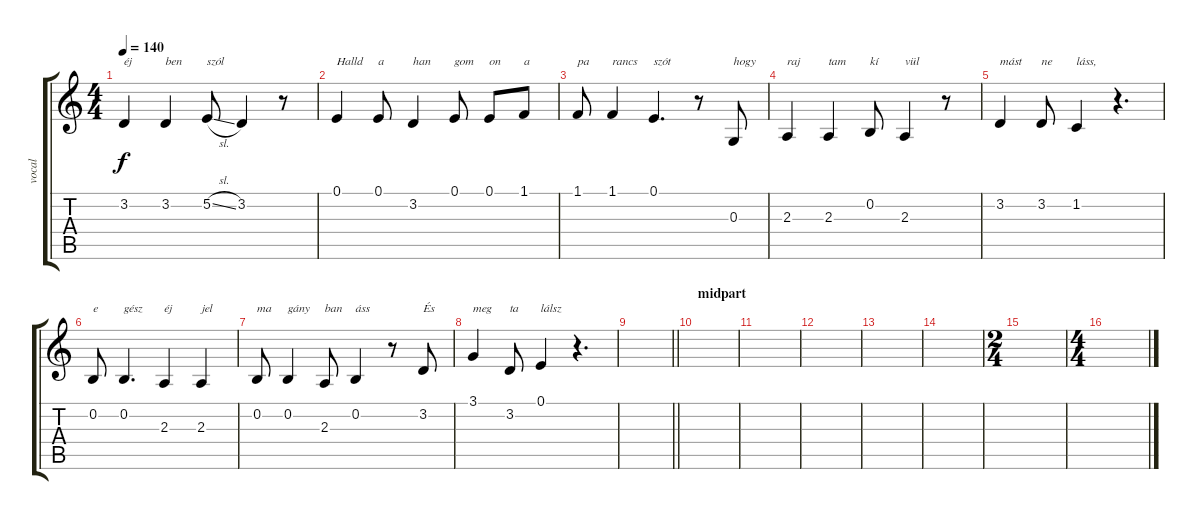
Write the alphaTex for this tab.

\track ("vocal" "vocal") {instrument voiceoohs}
\staff {score tabs}
\tuning (E4 B3 G3 D3 A2 E2) {hide}
\ts (4 4)
\tempo 140
\clef g2
\ks c
3.2.4{txt "éj" dy f} 3.2.4{txt "ben"} 5.2{sl}.8{txt "szól"} 3.2.4 r.8 |
0.1.4{txt "Halld"} 0.1.8{txt "a"} 3.2.4{txt "han"} 0.1.8{txt "gom"} 0.1.8{txt "on"} 1.1.8{txt "a"} |
1.1.8{txt "pa"} 1.1.4{txt "rancs"} 0.1.4{d txt "szót"} r.8 0.3.8{txt "hogy"} |
2.3.4{txt "raj"} 2.3.4{txt "tam"} 0.2.8{txt "kí"} 2.3.4{txt "vül"} r.8 |
3.2.4{txt "mást"} 3.2.8{txt "ne"} 1.2.4{txt "láss,"} r.4{d} |
0.2.8{txt "e"} 0.2.4{d txt "gész"} 2.3.4{txt "éj"} 2.3.4{txt "jel"} |
0.2.8{txt "ma"} 0.2.4{txt "gány"} 2.3.8{txt "ban"} 0.2.4{txt "áss"} r.8 3.2.8{txt "És"} |
3.1.4{txt "meg"} 3.2.8{txt "ta"} 0.1.4{txt "lálsz"} r.4{d} |
\barLineRight lightlight
|
\section ("" "midpart")
\ks aminor
|
|
|
|
|
\ts (2 4)
|
\ts (4 4)
